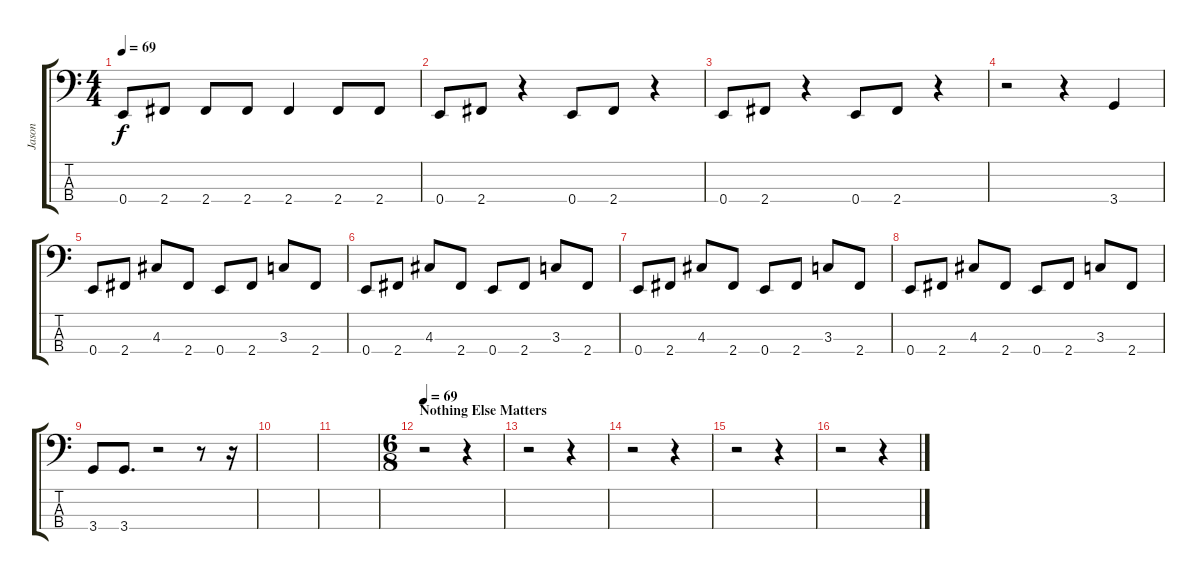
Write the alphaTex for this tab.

\track ("Jason" "Jason") {instrument electricbasspick}
\staff {score tabs}
\tuning (G2 D2 A1 E1) {hide}
\ts (4 4)
\tempo 69
\clef f4
\ks c
0.4.8{dy f} 2.4.8 2.4.8 2.4.8 2.4.4 2.4.8 2.4.8 |
0.4.8 2.4.8 r.4 0.4.8 2.4.8 r.4 |
0.4.8 2.4.8 r.4 0.4.8 2.4.8 r.4 |
r.2 r.4 3.4.4 |
0.4.8 2.4.8 4.3.8 2.4.8 0.4.8 2.4.8 3.3.8 2.4.8 |
0.4.8 2.4.8 4.3.8 2.4.8 0.4.8 2.4.8 3.3.8 2.4.8 |
0.4.8 2.4.8 4.3.8 2.4.8 0.4.8 2.4.8 3.3.8 2.4.8 |
0.4.8 2.4.8 4.3.8 2.4.8 0.4.8 2.4.8 3.3.8 2.4.8 |
3.4.8 3.4.8{d} r.2 r.8 r.16 |
|
|
\ts (6 8)
\section ("" "Nothing Else Matters")
\tempo 69
r.2{instrument fretlessbass} r.4 |
r.2 r.4 |
r.2 r.4 |
r.2 r.4 |
r.2 r.4
